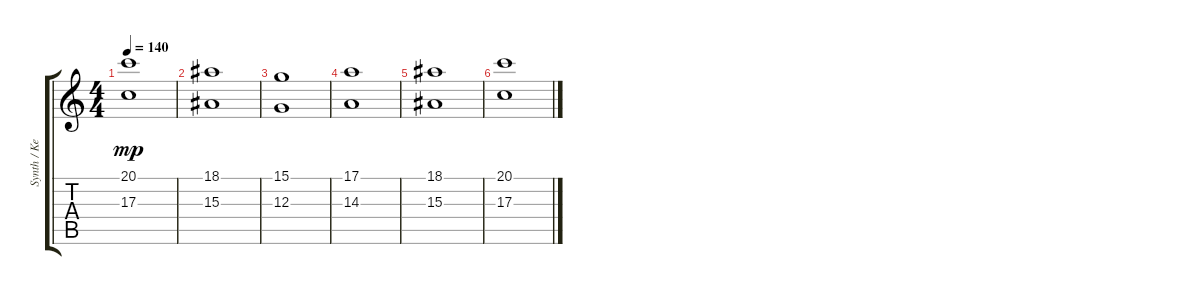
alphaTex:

\track ("Synth / Keyboard" "Synth / Ke") {instrument choiraahs}
\staff {score tabs}
\tuning (E4 B3 G3 D3 A2 D2) {hide}
\ts (4 4)
\tempo 140
\clef g2
\ks c
(20.1 17.3).1{dy mp} |
(18.1 15.3).1 |
(15.1 12.3).1 |
(17.1 14.3).1 |
(18.1 15.3).1 |
(20.1 17.3).1
